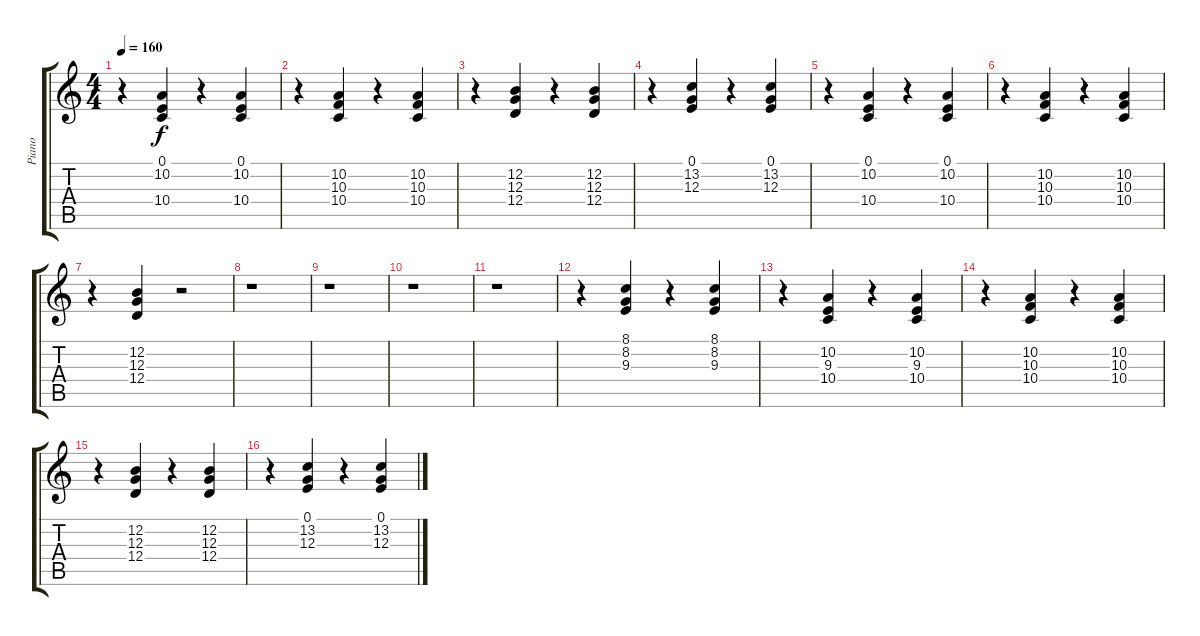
\track ("Piano" "Piano") {instrument electricpiano1}
\staff {score tabs}
\tuning (E4 B3 G3 D3 A2 E2) {hide}
\ts (4 4)
\tempo 160
\clef g2
\ks c
r.4{dy f} (0.1 10.2 10.4).4 r.4 (0.1 10.2 10.4).4 |
r.4 (10.2 10.3 10.4).4 r.4 (10.2 10.3 10.4).4 |
r.4 (12.2 12.3 12.4).4 r.4 (12.2 12.3 12.4).4 |
r.4 (0.1 13.2 12.3).4 r.4 (0.1 13.2 12.3).4 |
r.4 (0.1 10.2 10.4).4 r.4 (0.1 10.2 10.4).4 |
r.4 (10.2 10.3 10.4).4 r.4 (10.2 10.3 10.4).4 |
r.4 (12.2 12.3 12.4).4 r.2 |
r.1 |
r.1 |
r.1 |
r.1 |
r.4 (8.1 8.2 9.3).4 r.4 (8.1 8.2 9.3).4 |
r.4 (10.2 9.3 10.4).4 r.4 (10.2 9.3 10.4).4 |
r.4 (10.2 10.3 10.4).4 r.4 (10.2 10.3 10.4).4 |
r.4 (12.2 12.3 12.4).4 r.4 (12.2 12.3 12.4).4 |
r.4 (0.1 13.2 12.3).4 r.4 (0.1 13.2 12.3).4
